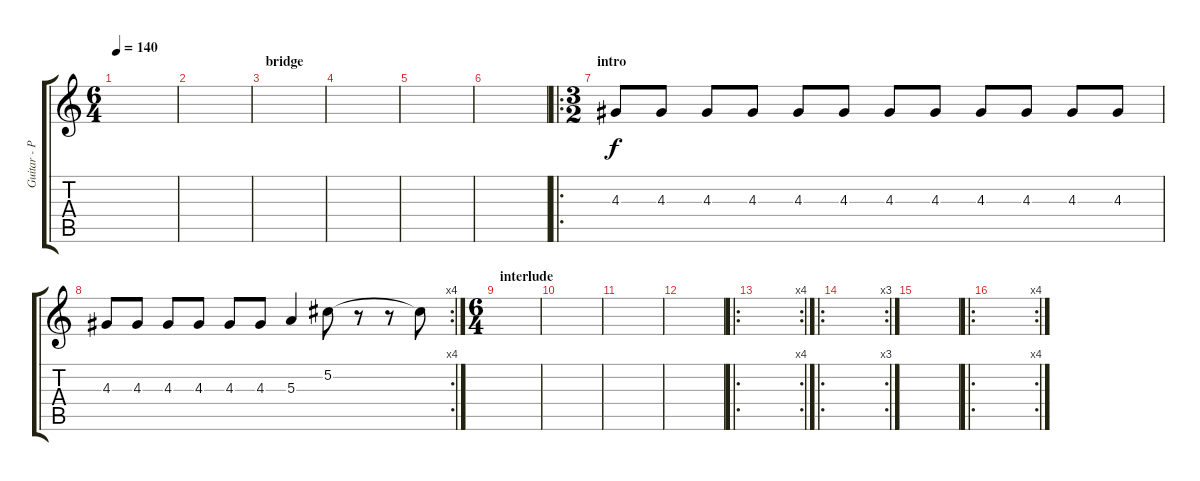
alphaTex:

\track ("Guitar - Pete" "Guitar - P") {instrument acousticguitarnylon}
\staff {score tabs}
\tuning (Db4 Ab3 E3 B2 Gb2 B1) {hide}
\ts (6 4)
\tempo 140
\clef g2
\ks c
|
|
\section ("" "bridge")
|
|
|
|
\ro
\ts (3 2)
\section ("" "intro")
4.3.8 4.3.8 4.3.8 4.3.8 4.3.8 4.3.8 4.3.8 4.3.8 4.3.8 4.3.8 4.3.8 4.3.8 |
\rc 4
4.3.8 4.3.8 4.3.8 4.3.8 4.3.8 4.3.8 5.3.4 5.2.8 r.8 r.8 5.2{t}.8 |
\ts (6 4)
\section ("" "interlude")
|
|
|
|
\ro
\rc 4
|
\ro
\rc 3
|
|
\ro
\rc 4
